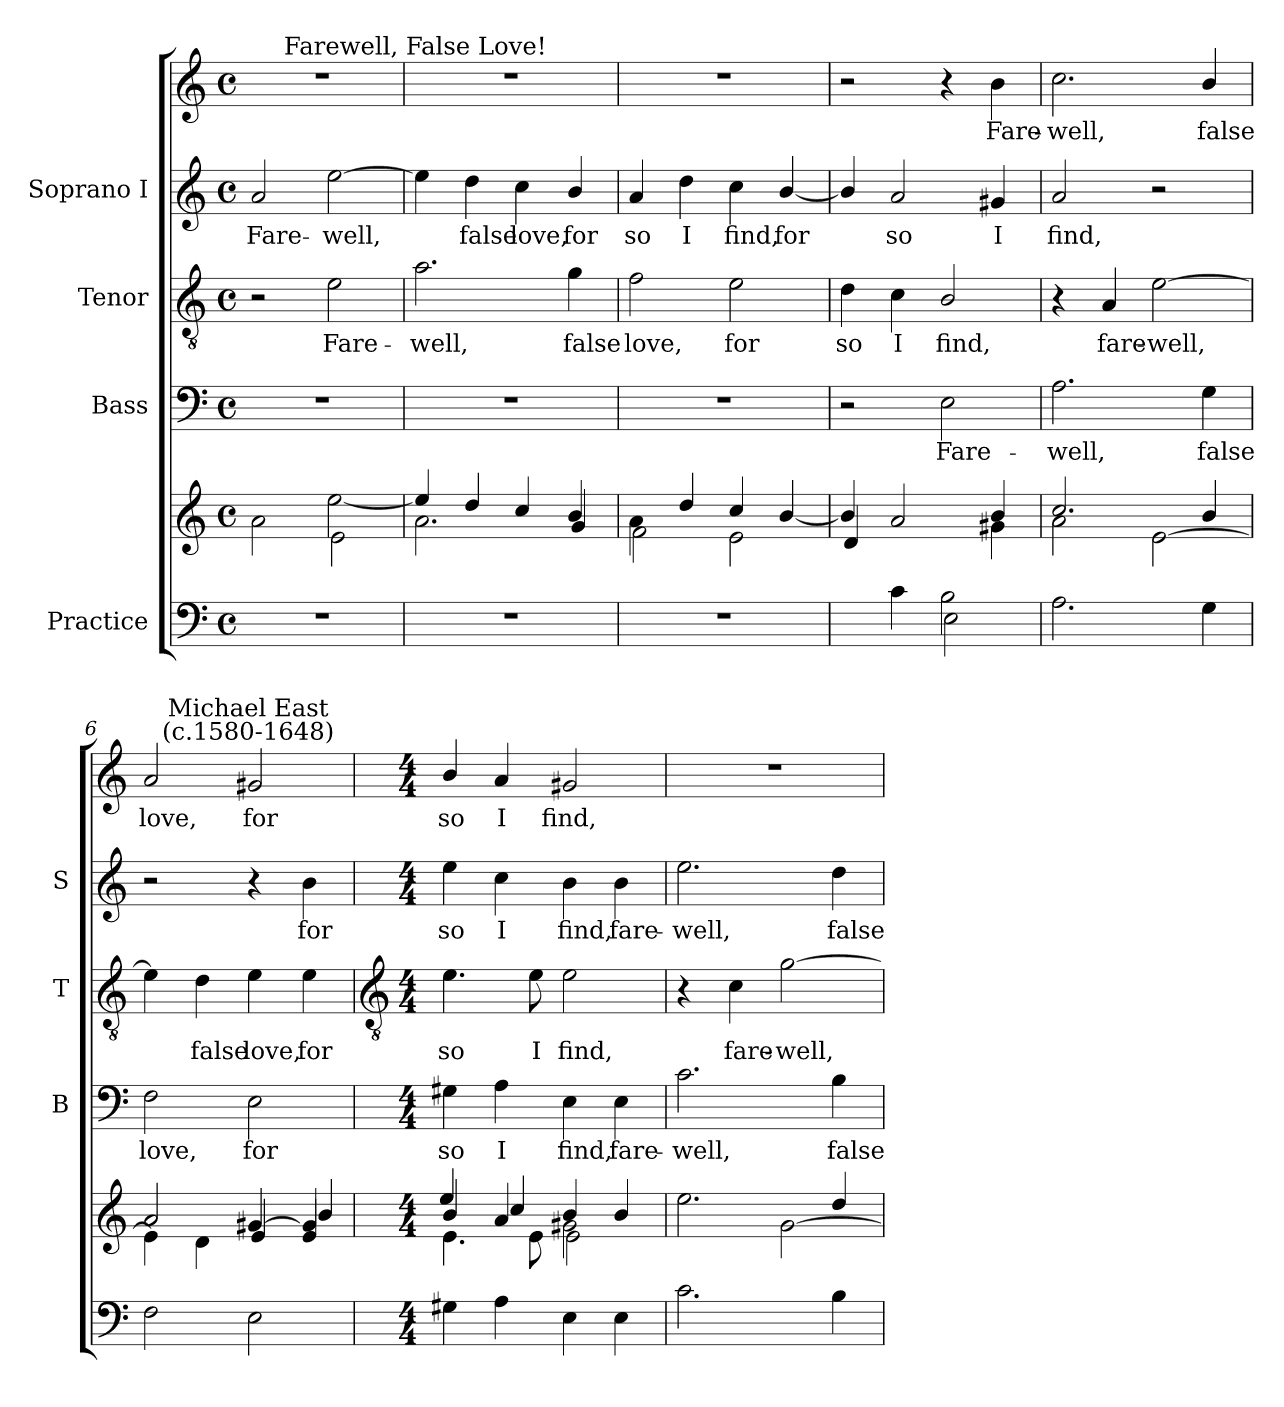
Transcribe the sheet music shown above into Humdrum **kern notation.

**kern	**kern	**kern	**text	**kern	**text	**kern	**text	**kern	**text
*part4	*part4	*part3	*part3	*part2	*part2	*part1	*part1	*part1	*part1
*staff6	*staff5	*staff4	*staff4	*staff3	*staff3	*staff2	*staff2	*staff1	*staff1
*I"Practice	*	*I"Bass	*	*I"Tenor	*	*I"Soprano I	*	*	*
*	*	*I'B	*	*I'T	*	*I'S	*	*	*
*clefF4	*clefG2	*clefF4	*	*clefGv2	*	*clefG2	*	*clefG2	*
*k[]	*k[]	*k[]	*	*k[]	*	*k[]	*	*k[]	*
*C:	*C:	*C:	*	*C:	*	*C:	*	*C:	*
*M4/4	*M4/4	*M4/4	*	*M4/4	*	*M4/4	*	*M4/4	*
*met(c)	*met(c)	*met(c)	*	*met(c)	*	*met(c)	*	*met(c)	*
=1	=1	=1	=1	=1	=1	=1	=1	=1	=1
*^	*^	*	*	*	*	*	*	*	*
*	*	*	*^	*	*	*	*	*	*	*	*
!	!	!	!	!	!	!	!	!	!	!LO:LY:b	!	!
2ryy	1r	1ryy	2a	2ryy	1r	.	2r	.	2a	Fare-	1r	.
!	!	!	!	!	!	!	!	!LO:LY:b	!	!LO:LY:b	!	!
2ryy	.	.	[2ee	2e\	.	.	2e	Fare-	[2ee	-well,	.	.
*v	*v	*	*	*	*	*	*	*	*	*	*	*
=2	=2	=2	=2	=2	=2	=2	=2	=2	=2	=2	=2
!	!	!	!	!	!	!	!	!	!	!LO:TX:a:cj:t=Farewell, False Love!	!
!	!	!	!	!	!	!	!LO:LY:b	!	!	!	!
1r	1ryy	4ee/]	2.a\	1r	.	2.a	-well,	4ee]	.	1r	.
!	!	!	!	!	!	!	!	!	!LO:LY:b	!	!
.	.	4dd/	.	.	.	.	.	4dd	false	.	.
!	!	!	!	!	!	!	!	!	!LO:LY:b	!	!
.	.	4cc/	.	.	.	.	.	4cc	love,	.	.
!	!	!	!	!	!	!	!LO:LY:b	!	!LO:LY:b	!	!
.	.	4b/	4g	.	.	4g	false	4b/	for	.	.
=3	=3	=3	=3	=3	=3	=3	=3	=3	=3	=3	=3
!	!	!	!	!	!	!	!LO:LY:b	!	!LO:LY:b	!	!
1r	1ryy	4a	2f\	1r	.	2f	love,	4a	so	1r	.
!	!	!	!	!	!	!	!	!	!LO:LY:b	!	!
.	.	4dd/	.	.	.	.	.	4dd	I	.	.
!	!	!	!	!	!	!	!LO:LY:b	!	!LO:LY:b	!	!
.	.	4cc/	2e\	.	.	2e	for	4cc	find,	.	.
!	!	!	!	!	!	!	!	!	!LO:LY:b	!	!
.	.	[4b/	.	.	.	.	.	[4b/	for	.	.
=4	=4	=4	=4	=4	=4	=4	=4	=4	=4	=4	=4
*^	*	*	*	*	*	*	*	*	*	*	*
!	!	!	!	!	!	!	!	!LO:LY:b	!	!	!	!
4ryy	2ryy	2ryy	4b/]	4d	2r	.	4d	so	4b/]	.	2r	.
!	!	!	!	!	!	!	!	!LO:LY:b	!	!LO:LY:b	!	!
4c\	.	.	2a	2.ryy	.	.	4c	I	2a	-so	.	.
!	!	!	!	!	!	!LO:LY:b	!	!LO:LY:b	!	!	!	!
2B\	2E	4ryy	.	.	2E	Fare-	2B/	find,	.	.	4r	.
!	!	!	!	!	!	!	!	!	!	!LO:LY:b	!	!LO:LY:b
.	.	4b/	4g#X	.	.	.	.	.	4g#X	I	4b	Fare-
=5	=5	=5	=5	=5	=5	=5	=5	=5	=5	=5	=5	=5
!	!	!	!	!	!	!LO:LY:b	!	!	!	!LO:LY:b	!	!LO:LY:b
4ryy	2.A	2.cc/	2a\	2ryy	2.A	-well,	4r	.	2a	find,	2.cc	well,
!	!	!	!	!	!	!	!	!LO:LY:b	!	!	!	!
4A/yy	.	.	.	.	.	.	4A	fare-	.	.	.	.
!	!	!	!	!	!	!	!	!LO:LY:b	!	!	!	!
2ryy	.	.	2ryy	[2e\	.	.	[2e	-well,	2r	.	.	.
!	!	!	!	!	!	!LO:LY:b	!	!	!	!	!	!LO:LY:b
.	4G	4b/	.	.	4G	false	.	.	.	.	4b/	false
=6	=6	=6	=6	=6	=6	=6	=6	=6	=6	=6	=6	=6
!	!	!	!	!	!	!LO:LY:b	!	!	!	!	!	!LO:LY:b
*v	*v	*	*	*	*	*	*	*	*	*	*	*
2F	2a	2ryy	4e\]	2F	love,	4e]	.	2r	.	2a	love,
!	!	!	!	!	!	!	!LO:LY:b	!	!	!	!
.	.	.	4d\	.	.	4d	false	.	.	.	.
!	!	!	!	!	!	!	!	!	!	!LO:TX:a:cj:t=Michael East\n(c.1580-1648)	!
!	!	!	!	!	!LO:LY:b	!	!LO:LY:b	!	!	!	!LO:LY:b
2E	[4g#X	4ryy	4e	2E	for	4e	love,	4r	.	2g#X	for
!	!	!	!	!	!	!	!LO:LY:b	!	!LO:LY:b	!	!
.	4g#]	4b/	4e/	.	.	4e	for	4b	for	.	.
!!LO:LB:g=z
=7	=7	=7	=7	=7	=7	=7	=7	=7	=7	=7	=7
*	*	*	*	*	*	*clefGv2	*	*	*	*	*
*M4/4	*M4/4	*	*	*M4/4	*	*M4/4	*	*M4/4	*	*M4/4	*
!	!	!	!	!	!LO:LY:b	!	!LO:LY:b	!	!LO:LY:b	!	!LO:LY:b
4G#X	4b/	4ee/	4.e\	4G#X	so	4.e	so	4ee	so	4b/	so
!	!	!	!	!	!LO:LY:b	!	!	!	!LO:LY:b	!	!LO:LY:b
4A	4a	4cc/	.	4A	I	.	.	4cc	I	4a	I
!	!	!	!	!	!	!	!LO:LY:b	!	!	!	!
.	.	.	8e\	.	.	8e	I	.	.	.	.
!	!	!	!	!	!LO:LY:b	!	!LO:LY:b	!	!LO:LY:b	!	!LO:LY:b
4E	2g#X\	4b/	2e\	4E	find,	2e	find,	4b	find,	2g#X	find,
!	!	!	!	!	!LO:LY:b	!	!	!	!LO:LY:b	!	!
4E	.	4b/	.	4E	fare-	.	.	4b	fare-	.	.
=8	=8	=8	=8	=8	=8	=8	=8	=8	=8	=8	=8
*^	*	*	*	*	*	*	*	*	*	*	*
!	!	!	!	!	!	!LO:LY:b	!	!	!	!LO:LY:b	!	!
4ryy	2.c	1ryy	2.ee	2ryy	2.c	-well,	4r	.	2.ee	-well,	1r	.
!	!	!	!	!	!	!	!	!LO:LY:b	!	!	!	!
4cyy	.	.	.	.	.	.	4c	fare-	.	.	.	.
!	!	!	!	!	!	!	!	!LO:LY:b	!	!	!	!
2ryy	.	.	.	[2g\	.	.	[2g	-well,	.	.	.	.
!	!	!	!	!	!	!LO:LY:b	!	!	!	!LO:LY:b	!	!
.	4B	.	4dd/	.	4B	false	.	.	4dd	false	.	.
*v	*v	*	*	*	*	*	*	*	*	*	*	*
*	*v	*v	*v	*	*	*	*	*	*	*	*
=	=	=	=	=	=	=	=	=	=
*-	*-	*-	*-	*-	*-	*-	*-	*-	*-
